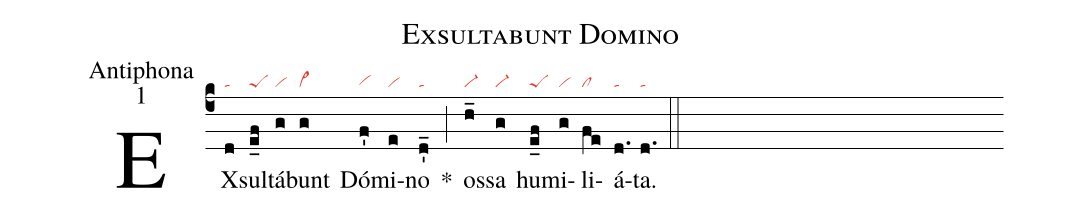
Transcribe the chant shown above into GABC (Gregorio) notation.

name: Exsultabunt Domino;
office-part: Antiphona;
mode: 1;
nabc-lines: 1;
%%
(c4)
EX(d|ta)sul(e_f|peS)tá(g|vi)bunt(g|vi>) Dó(f'|vihg)mi(e|vi)no(d'_|ta) *(;)
os(h_|vi-)sa(g|vi-) hu(e_f|peS)mi(g|vi)li(fe|cl)á(d.|ta)ta.(d.|ta) (::)
